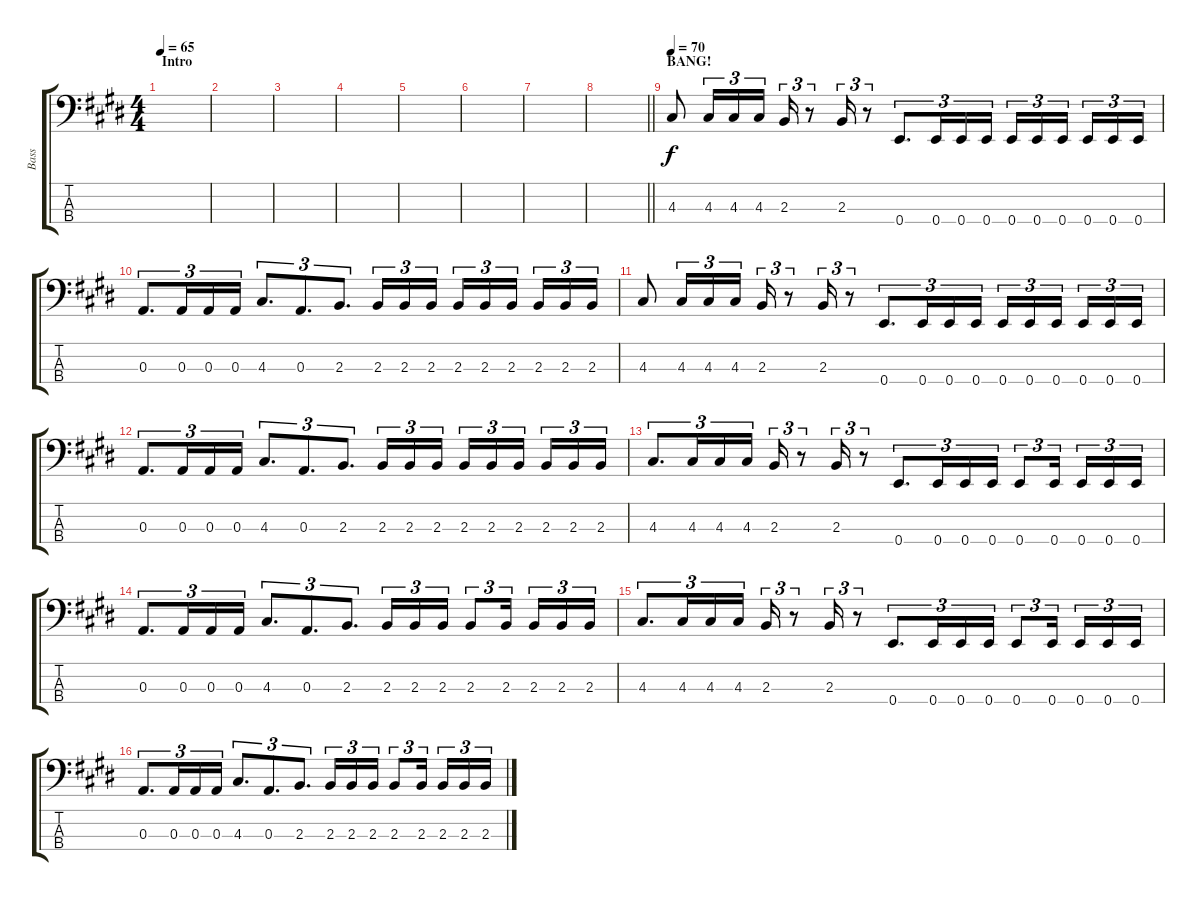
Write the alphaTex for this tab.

\track ("Bass" "Bass") {instrument electricbassfinger}
\staff {score tabs}
\tuning (G2 D2 A1 E1) {hide}
\ts (4 4)
\section ("" "Intro")
\tempo 65
\clef f4
\ks c#minor
|
|
|
|
|
|
|
\barLineRight lightlight
|
\section ("" "BANG!")
\tempo 70
4.3.8 4.3.16{tu (3 2)} 4.3.16{tu (3 2)} 4.3.16{tu (3 2)} 2.3.16{tu (3 2)} r.8{tu (3 2)} 2.3.16{tu (3 2)} r.8{tu (3 2)} 0.4.8{d tu (3 2)} 0.4.16{tu (3 2)} 0.4.16{tu (3 2)} 0.4.16{tu (3 2)} 0.4.16{tu (3 2)} 0.4.16{tu (3 2)} 0.4.16{tu (3 2) beam splitsecondary} 0.4.16{tu (3 2)} 0.4.16{tu (3 2)} 0.4.16{tu (3 2)} |
0.3.8{d tu (3 2)} 0.3.16{tu (3 2)} 0.3.16{tu (3 2)} 0.3.16{tu (3 2)} 4.3.8{d tu (3 2)} 0.3.8{d tu (3 2)} 2.3.8{d tu (3 2)} 2.3.16{tu (3 2)} 2.3.16{tu (3 2)} 2.3.16{tu (3 2)} 2.3.16{tu (3 2)} 2.3.16{tu (3 2)} 2.3.16{tu (3 2) beam splitsecondary} 2.3.16{tu (3 2)} 2.3.16{tu (3 2)} 2.3.16{tu (3 2)} |
4.3.8 4.3.16{tu (3 2)} 4.3.16{tu (3 2)} 4.3.16{tu (3 2)} 2.3.16{tu (3 2)} r.8{tu (3 2)} 2.3.16{tu (3 2)} r.8{tu (3 2)} 0.4.8{d tu (3 2)} 0.4.16{tu (3 2)} 0.4.16{tu (3 2)} 0.4.16{tu (3 2)} 0.4.16{tu (3 2)} 0.4.16{tu (3 2)} 0.4.16{tu (3 2) beam splitsecondary} 0.4.16{tu (3 2)} 0.4.16{tu (3 2)} 0.4.16{tu (3 2)} |
0.3.8{d tu (3 2)} 0.3.16{tu (3 2)} 0.3.16{tu (3 2)} 0.3.16{tu (3 2)} 4.3.8{d tu (3 2)} 0.3.8{d tu (3 2)} 2.3.8{d tu (3 2)} 2.3.16{tu (3 2)} 2.3.16{tu (3 2)} 2.3.16{tu (3 2)} 2.3.16{tu (3 2)} 2.3.16{tu (3 2)} 2.3.16{tu (3 2) beam splitsecondary} 2.3.16{tu (3 2)} 2.3.16{tu (3 2)} 2.3.16{tu (3 2)} |
4.3.8{d tu (3 2)} 4.3.16{tu (3 2)} 4.3.16{tu (3 2)} 4.3.16{tu (3 2)} 2.3.16{tu (3 2)} r.8{tu (3 2)} 2.3.16{tu (3 2)} r.8{tu (3 2)} 0.4.8{d tu (3 2)} 0.4.16{tu (3 2)} 0.4.16{tu (3 2)} 0.4.16{tu (3 2)} 0.4.8{tu (3 2)} 0.4.16{tu (3 2) beam splitsecondary} 0.4.16{tu (3 2)} 0.4.16{tu (3 2)} 0.4.16{tu (3 2)} |
0.3.8{d tu (3 2)} 0.3.16{tu (3 2)} 0.3.16{tu (3 2)} 0.3.16{tu (3 2)} 4.3.8{d tu (3 2)} 0.3.8{d tu (3 2)} 2.3.8{d tu (3 2)} 2.3.16{tu (3 2)} 2.3.16{tu (3 2)} 2.3.16{tu (3 2)} 2.3.8{tu (3 2)} 2.3.16{tu (3 2) beam splitsecondary} 2.3.16{tu (3 2)} 2.3.16{tu (3 2)} 2.3.16{tu (3 2)} |
4.3.8{d tu (3 2)} 4.3.16{tu (3 2)} 4.3.16{tu (3 2)} 4.3.16{tu (3 2)} 2.3.16{tu (3 2)} r.8{tu (3 2)} 2.3.16{tu (3 2)} r.8{tu (3 2)} 0.4.8{d tu (3 2)} 0.4.16{tu (3 2)} 0.4.16{tu (3 2)} 0.4.16{tu (3 2)} 0.4.8{tu (3 2)} 0.4.16{tu (3 2) beam splitsecondary} 0.4.16{tu (3 2)} 0.4.16{tu (3 2)} 0.4.16{tu (3 2)} |
0.3.8{d tu (3 2)} 0.3.16{tu (3 2)} 0.3.16{tu (3 2)} 0.3.16{tu (3 2)} 4.3.8{d tu (3 2)} 0.3.8{d tu (3 2)} 2.3.8{d tu (3 2)} 2.3.16{tu (3 2)} 2.3.16{tu (3 2)} 2.3.16{tu (3 2)} 2.3.8{tu (3 2)} 2.3.16{tu (3 2) beam splitsecondary} 2.3.16{tu (3 2)} 2.3.16{tu (3 2)} 2.3.16{tu (3 2)}
